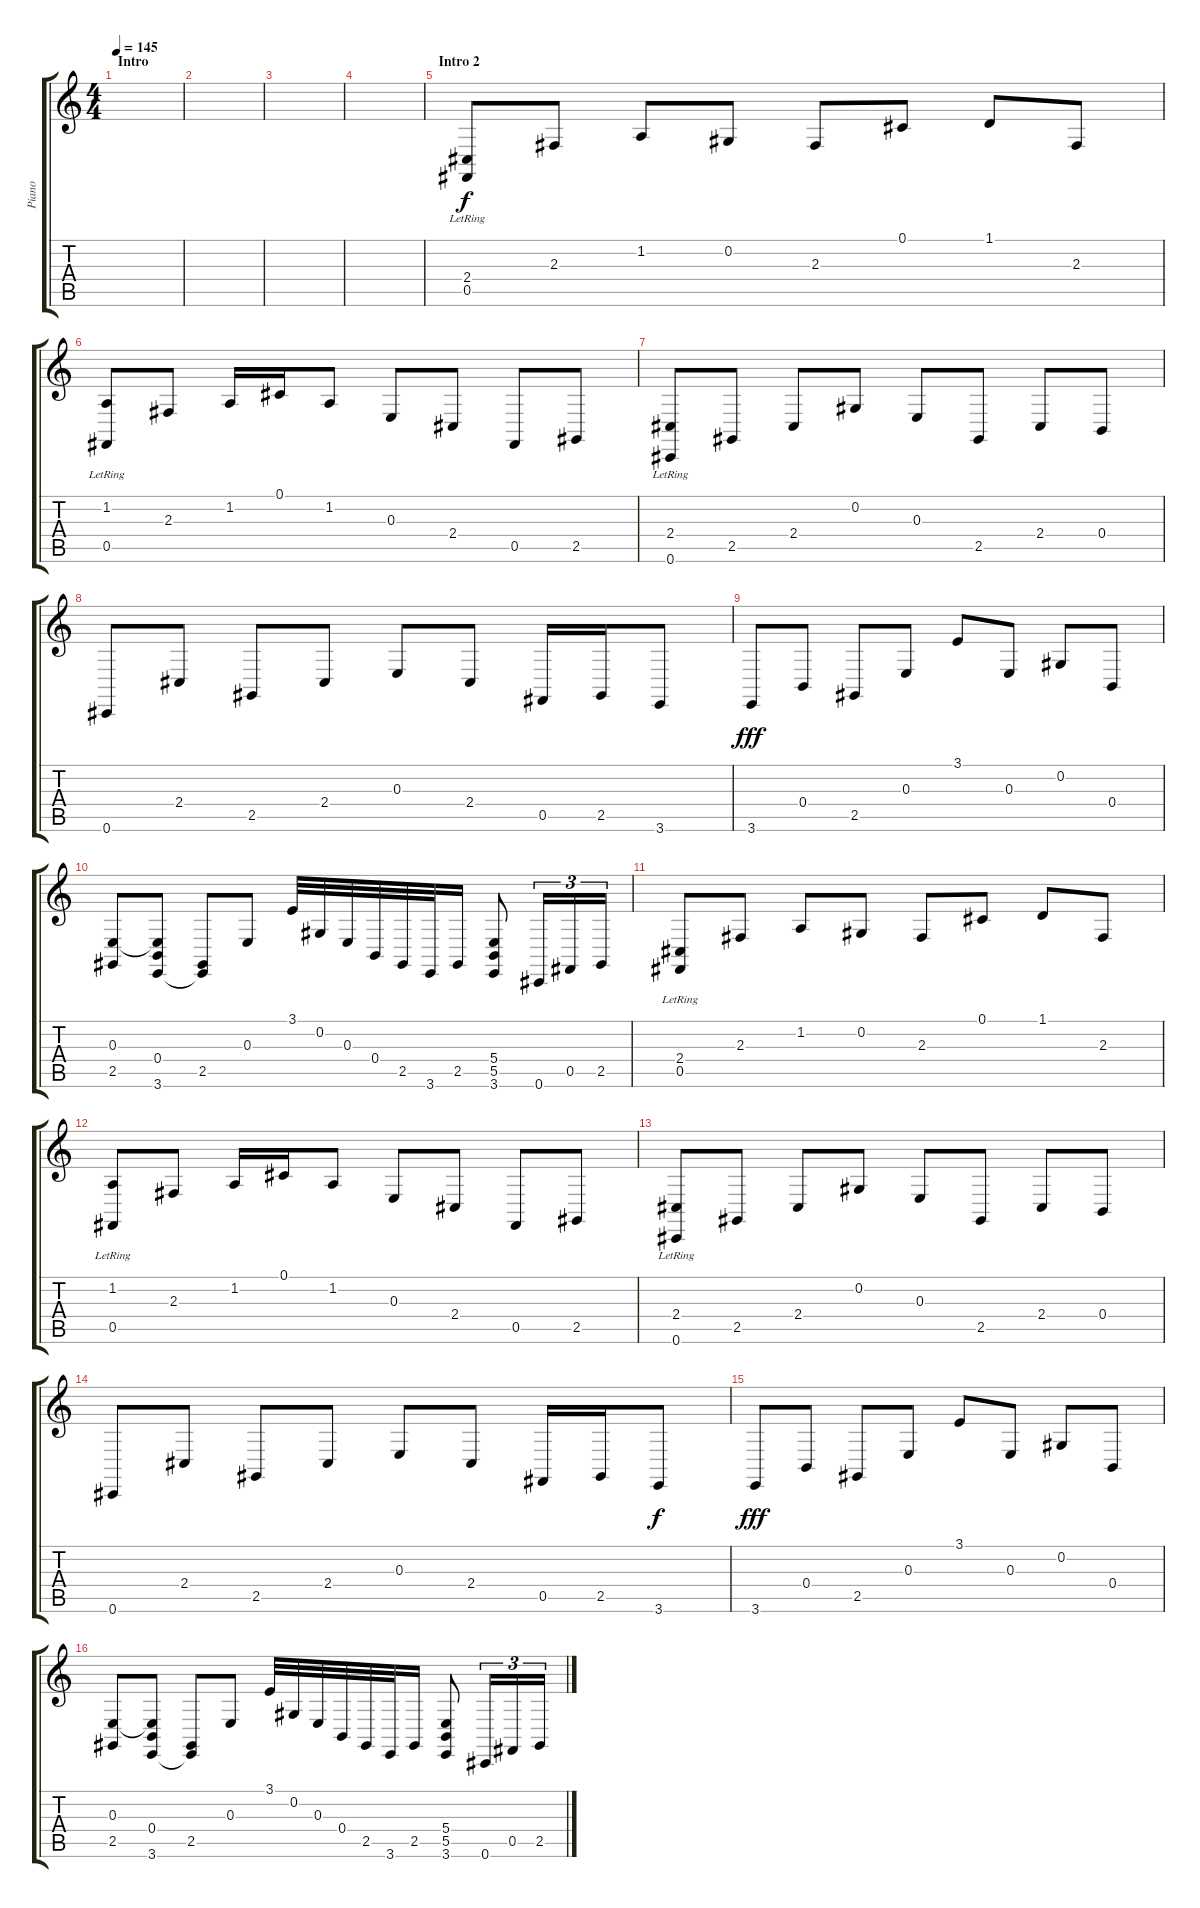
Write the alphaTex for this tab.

\track ("Piano" "Piano") {instrument brightacousticpiano}
\staff {score tabs}
\tuning (Db4 Ab3 E3 B2 Gb2 Db2) {hide}
\ts (4 4)
\section ("" "Intro")
\tempo 145
\tempo 120
\tempo 145
\clef g2
\ks c
|
|
|
|
\section ("" "Intro 2")
(2.4{lr} 0.5{lr}).8 2.3.8 1.2.8 0.2.8 2.3.8 0.1.8 1.1.8 2.3.8 |
(1.2 0.5{lr}).8 2.3.8 1.2.16 0.1.16 1.2.8 0.3.8 2.4.8 0.5.8 2.5.8 |
(2.4{lr} 0.6{lr}).8 2.5.8 2.4.8 0.2.8 0.3.8 2.5.8 2.4.8 0.4.8 |
0.6.8 2.4.8 2.5.8 2.4.8 0.3.8 2.4.8 0.5.16 2.5.16 3.6.8{dy f} |
3.6.8{dy fff} 0.4.8 2.5.8 0.3.8 3.1.8 0.3.8 0.2.8 0.4.8 |
(0.3 2.5).8 (0.3{t} 0.4 3.6).8 (2.5 3.6{t}).8 0.3.8 3.1.32 0.2.32 0.3.32 0.4.32 2.5.32 3.6.32 2.5.16 (5.4 5.5 3.6).8 0.6.16{tu (3 2)} 0.5.16{tu (3 2)} 2.5.16{tu (3 2)} |
(2.4{lr} 0.5{lr}).8 2.3.8 1.2.8 0.2.8 2.3.8 0.1.8 1.1.8 2.3.8 |
(1.2 0.5{lr}).8 2.3.8 1.2.16 0.1.16 1.2.8 0.3.8 2.4.8 0.5.8 2.5.8 |
(2.4{lr} 0.6{lr}).8 2.5.8 2.4.8 0.2.8 0.3.8 2.5.8 2.4.8 0.4.8 |
0.6.8 2.4.8 2.5.8 2.4.8 0.3.8 2.4.8 0.5.16 2.5.16 3.6.8{dy f} |
3.6.8{dy fff} 0.4.8 2.5.8 0.3.8 3.1.8 0.3.8 0.2.8 0.4.8 |
(0.3 2.5).8 (0.3{t} 0.4 3.6).8 (2.5 3.6{t}).8 0.3.8 3.1.32 0.2.32 0.3.32 0.4.32 2.5.32 3.6.32 2.5.16 (5.4 5.5 3.6).8 0.6.16{tu (3 2)} 0.5.16{tu (3 2)} 2.5.16{tu (3 2)}
